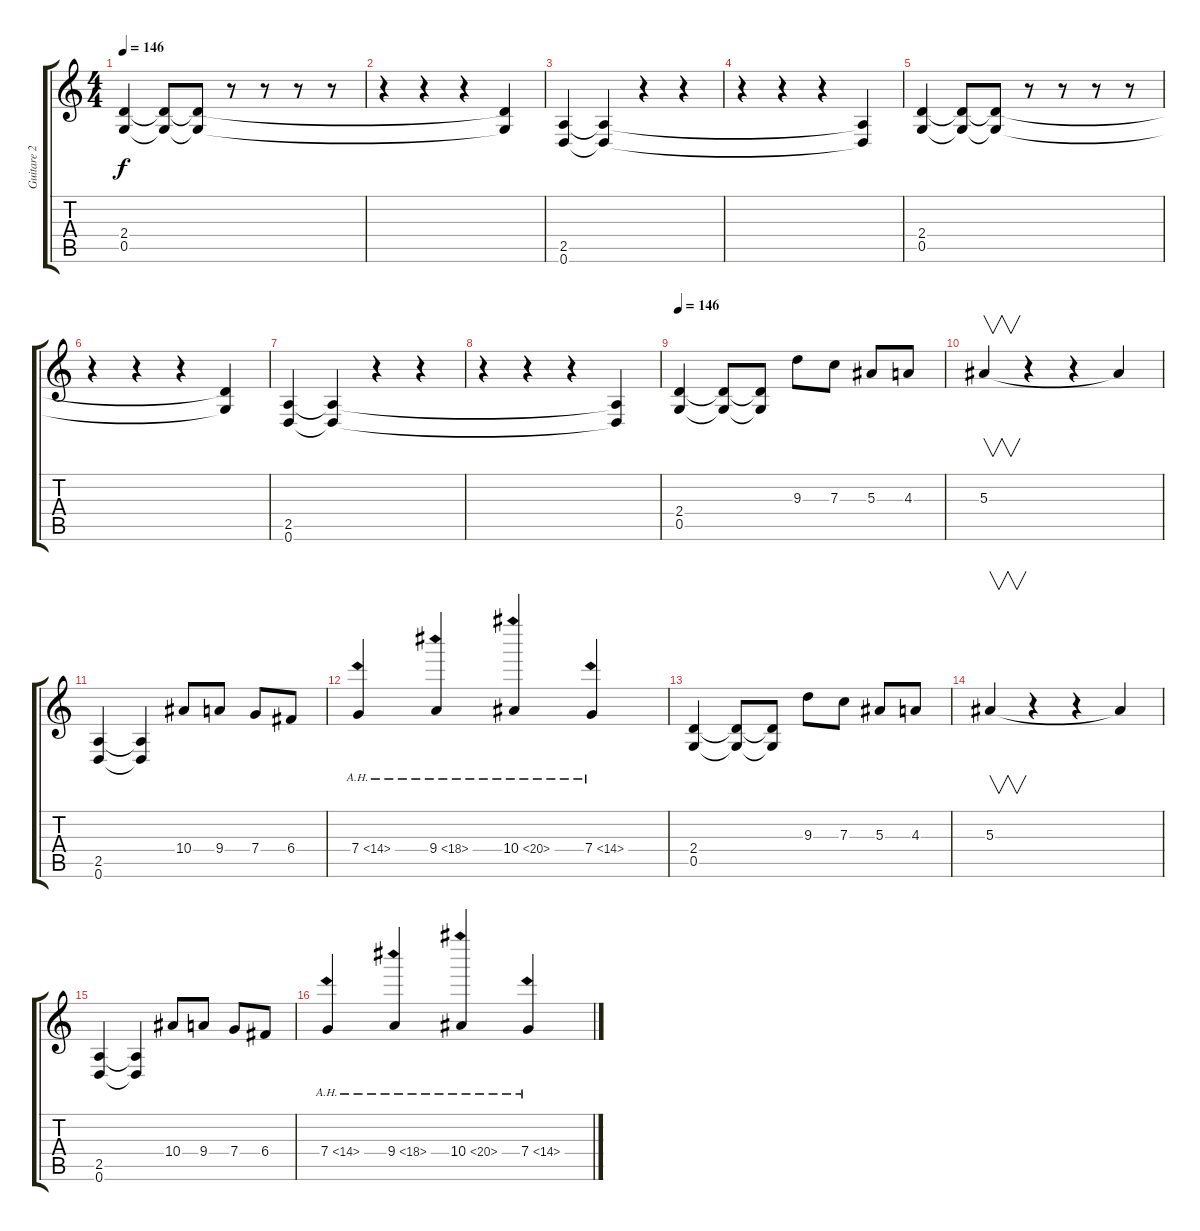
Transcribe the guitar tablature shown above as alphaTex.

\track ("Guitare 2" "Guitare 2") {instrument distortionguitar}
\staff {score tabs}
\tuning (D4 A3 F3 C3 G2 D2) {hide}
\ts (4 4)
\tempo 146
\tempo 136
\tempo 146
\clef g2
\ks c
(2.4 0.5).4{dy f instrument distortionguitar} (2.4{t} 0.5{t}).8 (2.4{t} 0.5{t}).8 r.8 r.8 r.8 r.8 |
r.4 r.4 r.4 (2.4{t} 0.5{t}).4 |
(2.5 0.6).4 (2.5{t} 0.6{t}).4 r.4 r.4 |
r.4 r.4 r.4 (2.5{t} 0.6{t}).4 |
(2.4 0.5).4 (2.4{t} 0.5{t}).8 (2.4{t} 0.5{t}).8 r.8 r.8 r.8 r.8 |
r.4 r.4 r.4 (2.4{t} 0.5{t}).4 |
(2.5 0.6).4 (2.5{t} 0.6{t}).4 r.4 r.4 |
r.4 r.4 r.4 (2.5{t} 0.6{t}).4 |
\tempo 146
(2.4 0.5).4 (2.4{t} 0.5{t}).8 (2.4{t} 0.5{t}).8 9.3.8 7.3.8 5.3.8 4.3.8 |
5.3.4{v} r.4 r.4 5.3{t}.4 |
(2.5 0.6).4 (2.5{t} 0.6{t}).4 10.4.8 9.4.8 7.4.8 6.4.8 |
7.4{ah 7}.4 9.4{ah 9}.4 10.4{ah 10}.4 7.4{ah 7}.4 |
(2.4 0.5).4 (2.4{t} 0.5{t}).8 (2.4{t} 0.5{t}).8 9.3.8 7.3.8 5.3.8 4.3.8 |
5.3.4{v} r.4 r.4 5.3{t}.4 |
(2.5 0.6).4 (2.5{t} 0.6{t}).4 10.4.8 9.4.8 7.4.8 6.4.8 |
7.4{ah 7}.4 9.4{ah 9}.4 10.4{ah 10}.4 7.4{ah 7}.4
